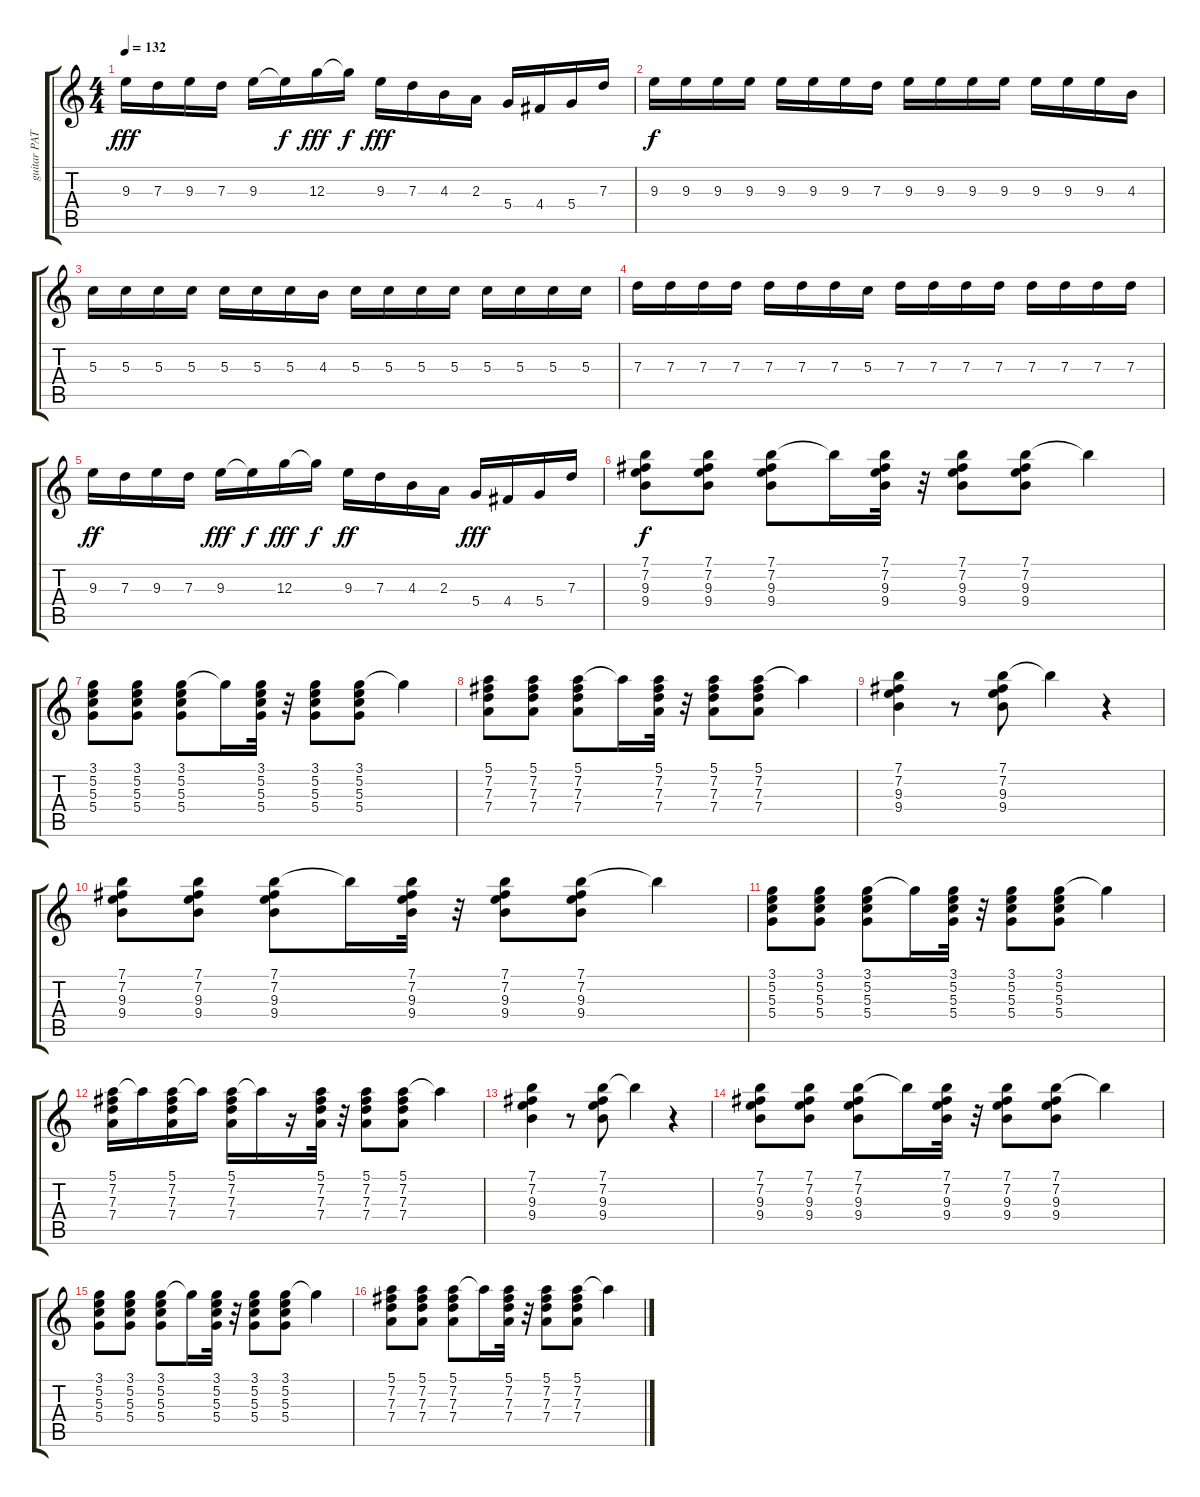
\track ("guitar PAT" "guitar PAT") {instrument distortionguitar}
\staff {score tabs}
\tuning (E4 B3 G3 D3 A2 E2) {hide}
\ts (4 4)
\tempo 132
\clef g2
\ks c
9.3.16{dy fff} 7.3.16 9.3.16 7.3.16 9.3.16 9.3{t}.16{dy f} 12.3.16{dy fff} 12.3{t}.16{dy f} 9.3.16{dy fff} 7.3.16 4.3.16 2.3.16 5.4.16 4.4.16 5.4.16 7.3.16 |
9.3.16{dy f} 9.3.16 9.3.16 9.3.16 9.3.16 9.3.16 9.3.16 7.3.16 9.3.16 9.3.16 9.3.16 9.3.16 9.3.16 9.3.16 9.3.16 4.3.16 |
5.3.16 5.3.16 5.3.16 5.3.16 5.3.16 5.3.16 5.3.16 4.3.16 5.3.16 5.3.16 5.3.16 5.3.16 5.3.16 5.3.16 5.3.16 5.3.16 |
7.3.16 7.3.16 7.3.16 7.3.16 7.3.16 7.3.16 7.3.16 5.3.16 7.3.16 7.3.16 7.3.16 7.3.16 7.3.16 7.3.16 7.3.16 7.3.16 |
9.3.16{dy ff} 7.3.16 9.3.16 7.3.16 9.3.16{dy fff} 9.3{t}.16{dy f} 12.3.16{dy fff} 12.3{t}.16{dy f} 9.3.16{dy ff} 7.3.16 4.3.16 2.3.16 5.4.16{dy fff} 4.4.16 5.4.16 7.3.16 |
(7.1 7.2 9.3 9.4).8{dy f volume 11 instrument distortionguitar} (7.1 7.2 9.3 9.4).8 (7.1 7.2 9.3 9.4).8 7.1{t}.16 (7.1 7.2 9.3 9.4).32 r.32 (7.1 7.2 9.3 9.4).8 (7.1 7.2 9.3 9.4).8 7.1{t}.4 |
(3.1 5.2 5.3 5.4).8 (3.1 5.2 5.3 5.4).8 (3.1 5.2 5.3 5.4).8 3.1{t}.16 (3.1 5.2 5.3 5.4).32 r.32 (3.1 5.2 5.3 5.4).8 (3.1 5.2 5.3 5.4).8 3.1{t}.4 |
(5.1 7.2 7.3 7.4).8 (5.1 7.2 7.3 7.4).8 (5.1 7.2 7.3 7.4).8 5.1{t}.16 (5.1 7.2 7.3 7.4).32 r.32 (5.1 7.2 7.3 7.4).8 (5.1 7.2 7.3 7.4).8 5.1{t}.4 |
(7.1 7.2 9.3 9.4).4 r.8 (7.1 7.2 9.3 9.4).8 7.1{t}.4 r.4 |
(7.1 7.2 9.3 9.4).8 (7.1 7.2 9.3 9.4).8 (7.1 7.2 9.3 9.4).8 7.1{t}.16 (7.1 7.2 9.3 9.4).32 r.32 (7.1 7.2 9.3 9.4).8 (7.1 7.2 9.3 9.4).8 7.1{t}.4 |
(3.1 5.2 5.3 5.4).8 (3.1 5.2 5.3 5.4).8 (3.1 5.2 5.3 5.4).8 3.1{t}.16 (3.1 5.2 5.3 5.4).32 r.32 (3.1 5.2 5.3 5.4).8 (3.1 5.2 5.3 5.4).8 3.1{t}.4 |
(5.1 7.2 7.3 7.4).16 5.1{t}.16 (5.1 7.2 7.3 7.4).16 5.1{t}.16 (5.1 7.2 7.3 7.4).16 5.1{t}.16 r.16 (5.1 7.2 7.3 7.4).32 r.32 (5.1 7.2 7.3 7.4).8 (5.1 7.2 7.3 7.4).8 5.1{t}.4 |
(7.1 7.2 9.3 9.4).4 r.8 (7.1 7.2 9.3 9.4).8 7.1{t}.4 r.4 |
(7.1 7.2 9.3 9.4).8 (7.1 7.2 9.3 9.4).8 (7.1 7.2 9.3 9.4).8 7.1{t}.16 (7.1 7.2 9.3 9.4).32 r.32 (7.1 7.2 9.3 9.4).8 (7.1 7.2 9.3 9.4).8 7.1{t}.4 |
(3.1 5.2 5.3 5.4).8 (3.1 5.2 5.3 5.4).8 (3.1 5.2 5.3 5.4).8 3.1{t}.16 (3.1 5.2 5.3 5.4).32 r.32 (3.1 5.2 5.3 5.4).8 (3.1 5.2 5.3 5.4).8 3.1{t}.4 |
(5.1 7.2 7.3 7.4).8 (5.1 7.2 7.3 7.4).8 (5.1 7.2 7.3 7.4).8 5.1{t}.16 (5.1 7.2 7.3 7.4).32 r.32 (5.1 7.2 7.3 7.4).8 (5.1 7.2 7.3 7.4).8 5.1{t}.4
